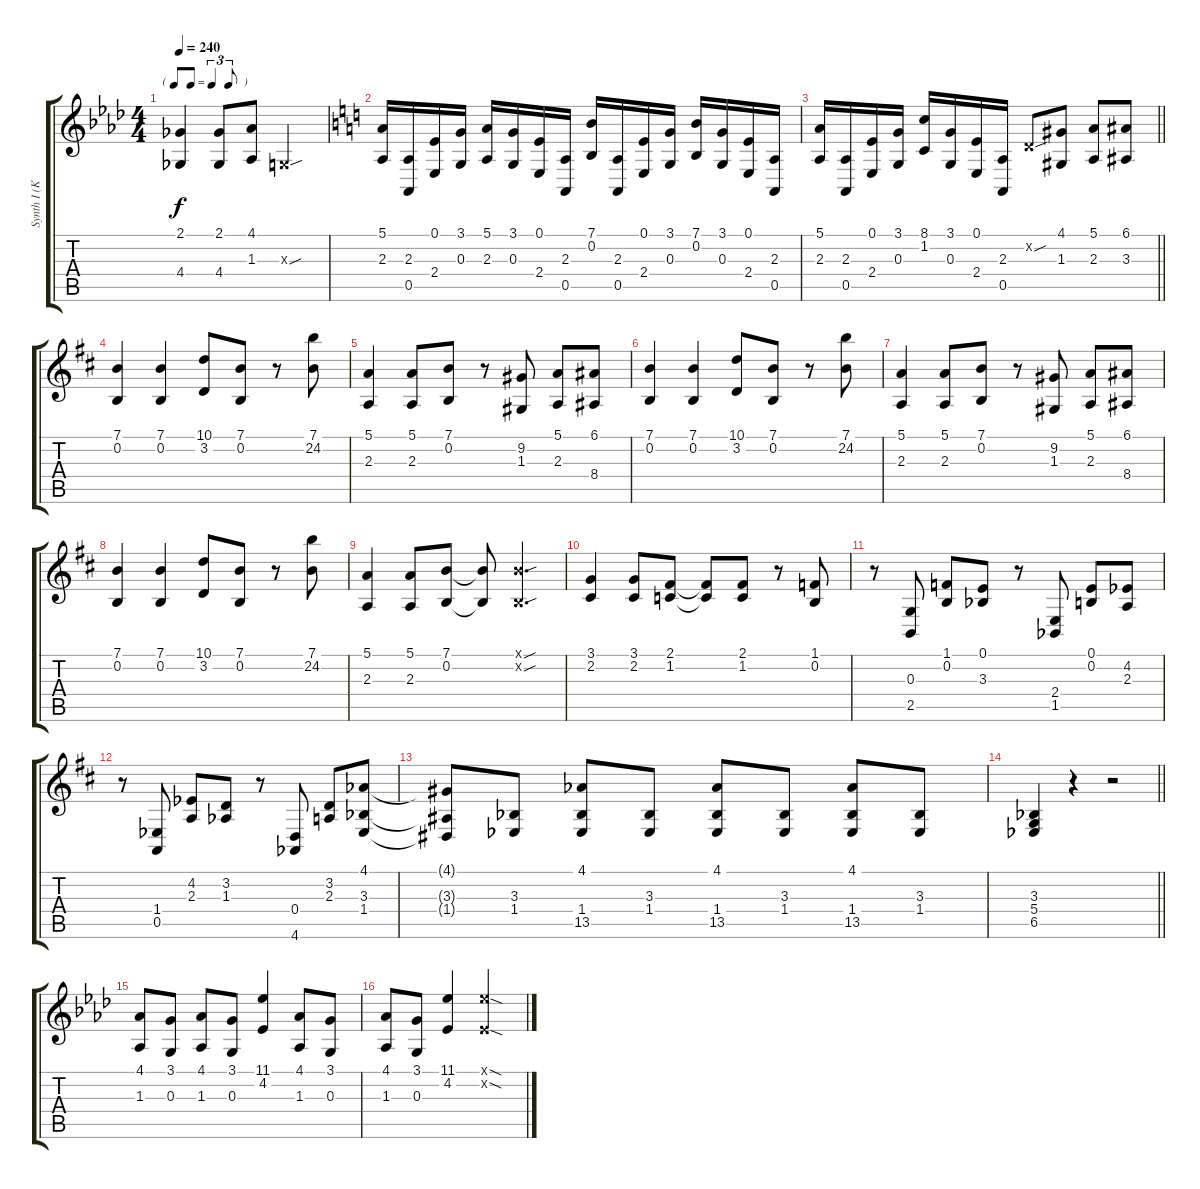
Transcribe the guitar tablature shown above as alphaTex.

\track ("Synth I (Kotobuki Tsumugi)" "Synth I (K") {instrument drawbarorgan}
\staff {score tabs}
\tuning (E4 B3 G3 D3 A2 E2) {hide}
\ts (4 4)
\tf triplet8th
\tempo 240
\clef g2
\ks ab
(2.1 4.4).4{dy f} (2.1 4.4).8 (4.1 1.3).8 0.3{sou x}.2 |
\ks c
(5.1 2.3).16 (2.3 0.5).16 (0.1 2.4).16 (3.1 0.3).16 (5.1 2.3).16 (3.1 0.3).16 (0.1 2.4).16 (2.3 0.5).16 (7.1 0.2).16 (2.3 0.5).16 (0.1 2.4).16 (3.1 0.3).16 (7.1 0.2).16 (3.1 0.3).16 (0.1 2.4).16 (2.3 0.5).16 |
\barLineRight lightlight
(5.1 2.3).16 (2.3 0.5).16 (0.1 2.4).16 (3.1 0.3).16 (8.1 1.2).16 (3.1 0.3).16 (0.1 2.4).16 (2.3 0.5).16 3.2{sou x}.8 (4.1 1.3).8 (5.1 2.3).8 (6.1 3.3).8 |
\ks d
(7.1 0.2).4 (7.1 0.2).4 (10.1 3.2).8 (7.1 0.2).8 r.8 (7.1 24.2).8 |
(5.1 2.3).4 (5.1 2.3).8 (7.1 0.2).8 r.8 (9.2 1.3).8 (5.1 2.3).8 (6.1 8.4).8 |
(7.1 0.2).4 (7.1 0.2).4 (10.1 3.2).8 (7.1 0.2).8 r.8 (7.1 24.2).8 |
(5.1 2.3).4 (5.1 2.3).8 (7.1 0.2).8 r.8 (9.2 1.3).8 (5.1 2.3).8 (6.1 8.4).8 |
(7.1 0.2).4 (7.1 0.2).4 (10.1 3.2).8 (7.1 0.2).8 r.8 (7.1 24.2).8 |
(5.1 2.3).4 (5.1 2.3).8 (7.1 0.2).8 (7.1{t} 0.2{t}).8 (7.1{sou x} 0.2{sou x}).4{d} |
(3.1 2.2).4 (3.1 2.2).8 (2.1 1.2).8 (2.1{t} 1.2{t}).8 (2.1 1.2).8 r.8 (1.1 0.2).8 |
r.8 (0.3 2.5).8 (1.1 0.2).8 (0.1 3.3{acc b}).8 r.8 (2.4 1.5{acc b}).8 (0.1 0.2).8 (4.2{acc b} 2.3).8 |
r.8 (1.4{acc b} 0.5).8 (4.2{acc b} 2.3).8 (3.2 1.3{acc b}).8 r.8 (0.4 4.6{acc b}).8 (3.2 2.3).8 (4.1{acc b} 3.3{acc b} 1.4{acc b}).8 |
(4.1{t} 3.3{t} 1.4{t}).8 (3.3{acc b} 1.4{acc b}).8 (4.1{acc b} 1.4{acc b} 13.5{acc b}).8 (3.3{acc b} 1.4{acc b}).8 (4.1{acc b} 1.4{acc b} 13.5{acc b}).8 (3.3{acc b} 1.4{acc b}).8 (4.1{acc b} 1.4{acc b} 13.5{acc b}).8 (3.3{acc b} 1.4{acc b}).8 |
\barLineRight lightlight
(3.3{acc b} 5.4 6.5{acc b}).4 r.4 r.2 |
\ks ab
(4.1 1.3).8 (3.1 0.3).8 (4.1 1.3).8 (3.1 0.3).8 (11.1 4.2).4 (4.1 1.3).8 (3.1 0.3).8 |
(4.1 1.3).8 (3.1 0.3).8 (11.1 4.2).4 (11.1{sod x} 4.2{sod x}).2
